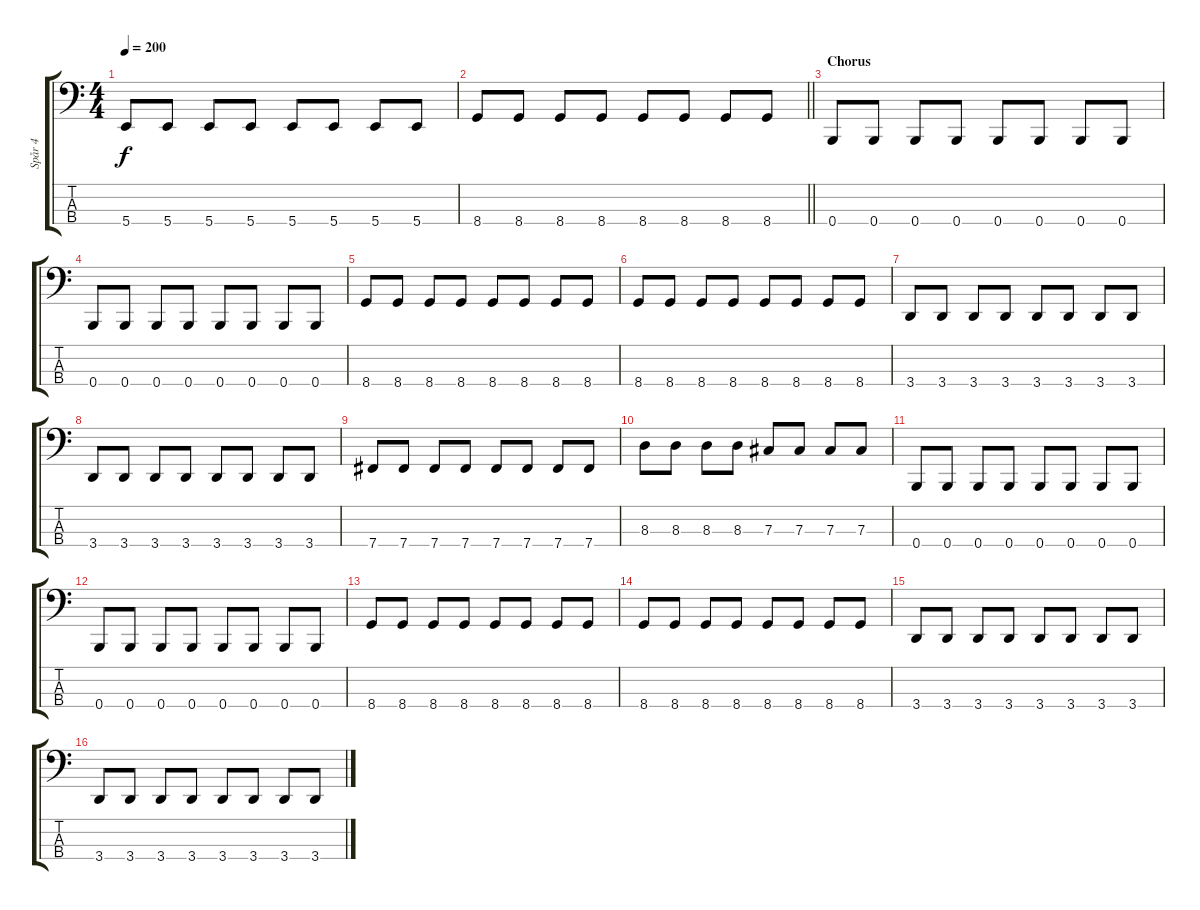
\track ("Spår 4" "Spår 4") {instrument electricbasspick}
\staff {score tabs}
\tuning (E2 B1 Gb1 B0) {hide}
\ts (4 4)
\tempo 200
\clef f4
\ks c
5.4.8{dy f} 5.4.8 5.4.8 5.4.8 5.4.8 5.4.8 5.4.8 5.4.8 |
\barLineRight lightlight
8.4.8 8.4.8 8.4.8 8.4.8 8.4.8 8.4.8 8.4.8 8.4.8 |
\section ("" "Chorus")
0.4.8 0.4.8 0.4.8 0.4.8 0.4.8 0.4.8 0.4.8 0.4.8 |
0.4.8 0.4.8 0.4.8 0.4.8 0.4.8 0.4.8 0.4.8 0.4.8 |
8.4.8 8.4.8 8.4.8 8.4.8 8.4.8 8.4.8 8.4.8 8.4.8 |
8.4.8 8.4.8 8.4.8 8.4.8 8.4.8 8.4.8 8.4.8 8.4.8 |
3.4.8 3.4.8 3.4.8 3.4.8 3.4.8 3.4.8 3.4.8 3.4.8 |
3.4.8 3.4.8 3.4.8 3.4.8 3.4.8 3.4.8 3.4.8 3.4.8 |
7.4.8 7.4.8 7.4.8 7.4.8 7.4.8 7.4.8 7.4.8 7.4.8 |
8.3.8 8.3.8 8.3.8 8.3.8 7.3.8 7.3.8 7.3.8 7.3.8 |
0.4.8 0.4.8 0.4.8 0.4.8 0.4.8 0.4.8 0.4.8 0.4.8 |
0.4.8 0.4.8 0.4.8 0.4.8 0.4.8 0.4.8 0.4.8 0.4.8 |
8.4.8 8.4.8 8.4.8 8.4.8 8.4.8 8.4.8 8.4.8 8.4.8 |
8.4.8 8.4.8 8.4.8 8.4.8 8.4.8 8.4.8 8.4.8 8.4.8 |
3.4.8 3.4.8 3.4.8 3.4.8 3.4.8 3.4.8 3.4.8 3.4.8 |
3.4.8 3.4.8 3.4.8 3.4.8 3.4.8 3.4.8 3.4.8 3.4.8
